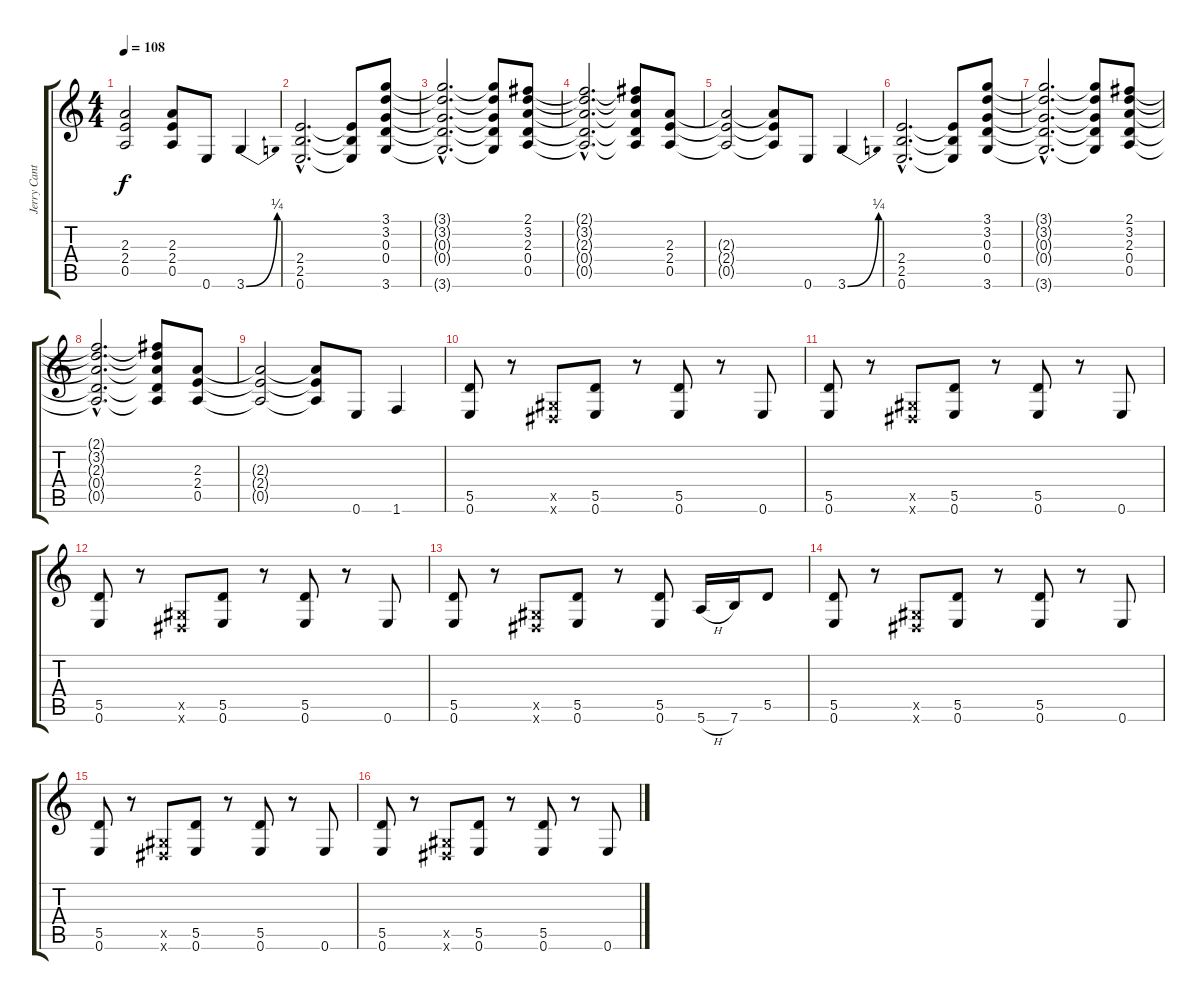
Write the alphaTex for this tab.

\track ("Jerry Cantrell- Guitar 1" "Jerry Cant") {instrument overdrivenguitar}
\staff {score tabs}
\tuning (E4 B3 G3 D3 A2 E2) {hide}
\ts (4 4)
\tempo 108
\clef g2
\ks c
(2.3{t} 2.4{t} 0.5{t}).2{dy f} (2.3 2.4 0.5).8 0.6.8 3.6{be (bend 0 0 60 1)}.4 |
(2.4{hac} 2.5{hac} 0.6{hac}).2{d} (2.4{t} 2.5{t} 0.6{t}).8 (3.1 3.2 0.3 0.4 3.6).8 |
(3.1{hac t} 3.2{hac t} 0.3{hac t} 0.4{hac t} 3.6{hac t}).2{d} (3.1{t} 3.2{t} 0.3{t} 0.4{t} 3.6{t}).8 (2.1 3.2 2.3 0.4 0.5).8 |
(2.1{hac t} 3.2{hac t} 2.3{hac t} 0.4{hac t} 0.5{hac t}).2{d} (2.1{t} 3.2{t} 2.3{t} 0.4{t} 0.5{t}).8 (2.3 2.4 0.5).8 |
(2.3{t} 2.4{t} 0.5{t}).2 (2.3{t} 2.4{t} 0.5{t}).8 0.6.8 3.6{be (bend 0 0 60 1)}.4 |
(2.4{hac} 2.5{hac} 0.6{hac}).2{d} (2.4{t} 2.5{t} 0.6{t}).8 (3.1 3.2 0.3 0.4 3.6).8 |
(3.1{hac t} 3.2{hac t} 0.3{hac t} 0.4{hac t} 3.6{hac t}).2{d} (3.1{t} 3.2{t} 0.3{t} 0.4{t} 3.6{t}).8 (2.1 3.2 2.3 0.4 0.5).8 |
(2.1{hac t} 3.2{hac t} 2.3{hac t} 0.4{hac t} 0.5{hac t}).2{d} (2.1{t} 3.2{t} 2.3{t} 0.4{t} 0.5{t}).8 (2.3 2.4 0.5).8 |
(2.3{t} 2.4{t} 0.5{t}).2 (2.3{t} 2.4{t} 0.5{t}).8 0.6.8 1.6.4 |
(5.5 0.6).8 r.8 (-1.5{x} -1.6{x}).8 (5.5 0.6).8 r.8 (5.5 0.6).8 r.8 0.6.8 |
(5.5 0.6).8 r.8 (-1.5{x} -1.6{x}).8 (5.5 0.6).8 r.8 (5.5 0.6).8 r.8 0.6.8 |
(5.5 0.6).8 r.8 (-1.5{x} -1.6{x}).8 (5.5 0.6).8 r.8 (5.5 0.6).8 r.8 0.6.8 |
(5.5 0.6).8 r.8 (-1.5{x} -1.6{x}).8 (5.5 0.6).8 r.8 (5.5 0.6).8 5.6{h}.16 7.6.16 5.5.8 |
(5.5 0.6).8 r.8 (-1.5{x} -1.6{x}).8 (5.5 0.6).8 r.8 (5.5 0.6).8 r.8 0.6.8 |
(5.5 0.6).8 r.8 (-1.5{x} -1.6{x}).8 (5.5 0.6).8 r.8 (5.5 0.6).8 r.8 0.6.8 |
(5.5 0.6).8 r.8 (-1.5{x} -1.6{x}).8 (5.5 0.6).8 r.8 (5.5 0.6).8 r.8 0.6.8
